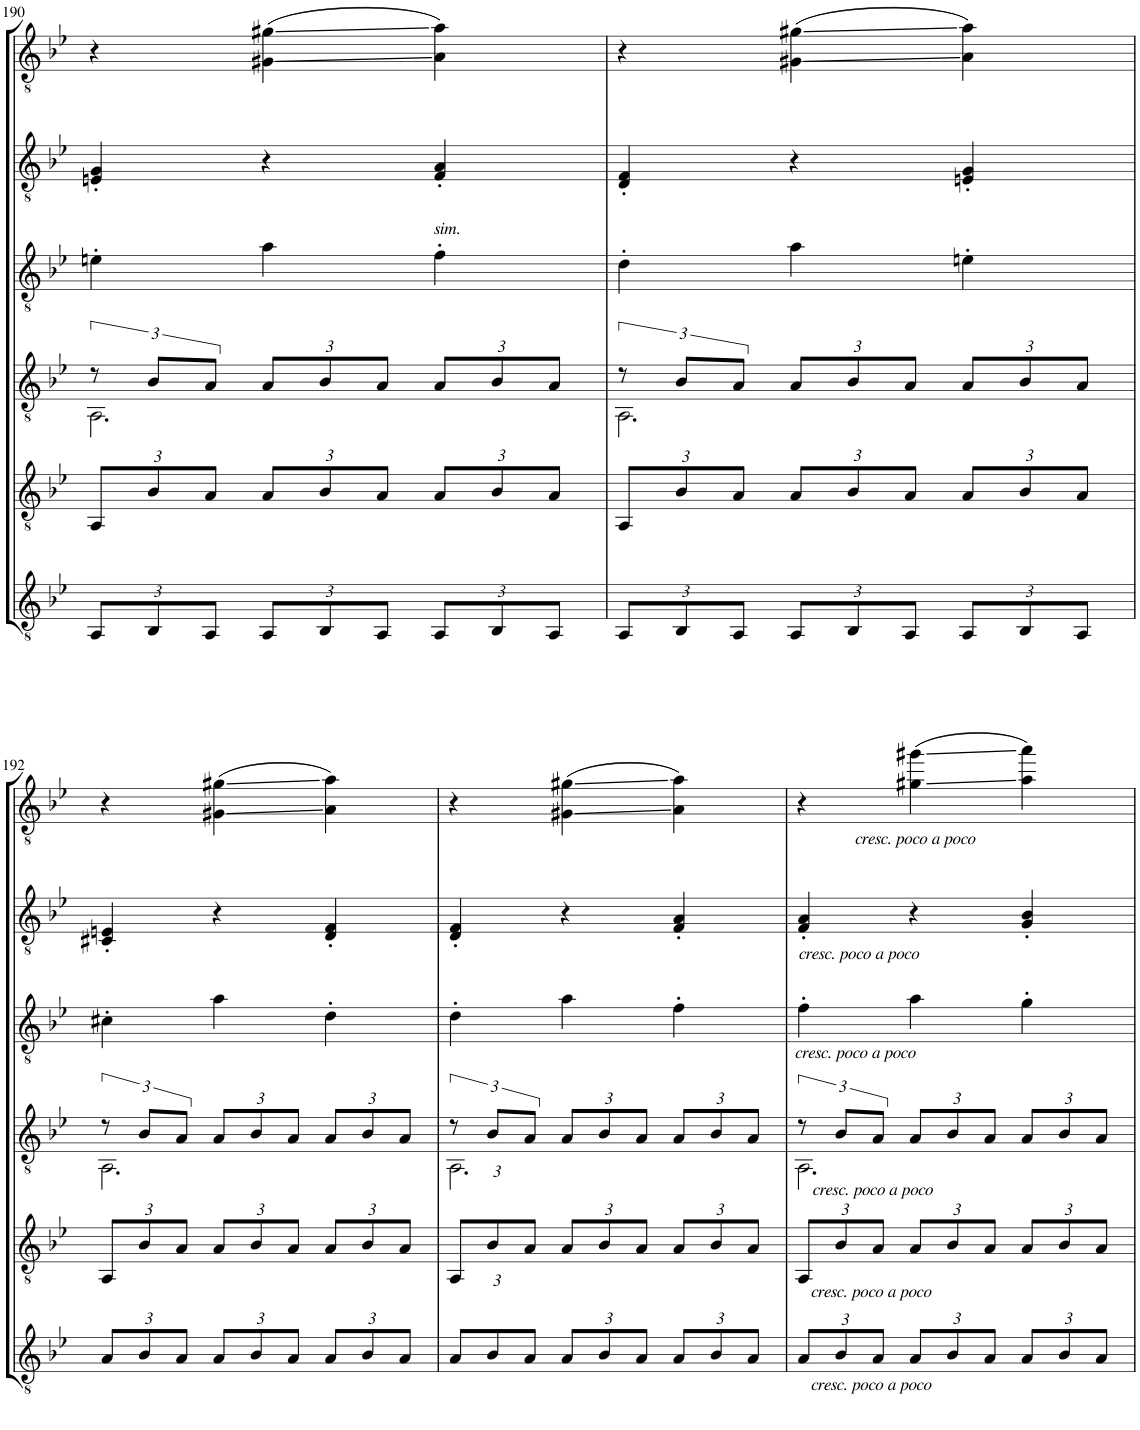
**kern	**kern	**kern	**kern	**kern	**kern
*part6	*part5	*part4	*part3	*part2	*part1
*staff6	*staff5	*staff4	*staff3	*staff2	*staff1
*I"C.G.	*I"Gtr.5	*I"Gtr.4	*I"Gtr.3	*I"Gtr.2	*I"Gtr.1
!!LO:PB:g=z
*clefGv2	*clefGv2	*clefGv2	*clefGv2	*clefGv2	*clefGv2
*k[b-e-]	*k[b-e-]	*k[b-e-]	*k[b-e-]	*k[b-e-]	*k[b-e-]
*M3/4	*M3/4	*M3/4	*M3/4	*M3/4	*M3/4
*Xbrackettup	*Xbrackettup	*	*	*	*
=190	=190	=190	=190	=190	=190
*	*	*^	*	*	*
12AA/L	12AA/L	12r	2.AA\	4en'\	4En/' 4G/'	4r
12BB-/	12B-/	12B-/L	.	.	.	.
12AA/J	12A/J	12A/J	.	.	.	.
*	*	*Xbrackettup	*	*	*	*
12AA/L	12A/L	12A/L	.	4a\	4r	(4G#X\ 4g#X\
12BB-/	12B-/	12B-/	.	.	.	.
12AA/J	12A/J	12A/J	.	.	.	.
!	!	!	!	!LO:TX:a:i:t=sim.	!	!
12AA/L	12A/L	12A/L	.	4f'\	4F/' 4A/'	4A\ 4a\)
12BB-/	12B-/	12B-/	.	.	.	.
12AA/J	12A/J	12A/J	.	.	.	.
=191	=191	=191	=191	=191	=191	=191
*	*	*brackettup	*	*	*	*
12AA/L	12AA/L	12r	2.AA\	4d'\	4D/' 4F/'	4r
12BB-/	12B-/	12B-/L	.	.	.	.
12AA/J	12A/J	12A/J	.	.	.	.
*	*	*Xbrackettup	*	*	*	*
12AA/L	12A/L	12A/L	.	4a\	4r	(4G#X\ 4g#X\
12BB-/	12B-/	12B-/	.	.	.	.
12AA/J	12A/J	12A/J	.	.	.	.
12AA/L	12A/L	12A/L	.	4en'\	4En/' 4G/'	4A\ 4a\)
12BB-/	12B-/	12B-/	.	.	.	.
12AA/J	12A/J	12A/J	.	.	.	.
!!LO:LB:g=z
=192	=192	=192	=192	=192	=192	=192
*	*	*brackettup	*	*	*	*
12A/L	12AA/L	12r	2.AA\	4c#X'\	4C#X/' 4En/'	4r
12B-/	12B-/	12B-/L	.	.	.	.
12A/J	12A/J	12A/J	.	.	.	.
*	*	*Xbrackettup	*	*	*	*
12A/L	12A/L	12A/L	.	4a\	4r	(4G#X\ 4g#X\
12B-/	12B-/	12B-/	.	.	.	.
12A/J	12A/J	12A/J	.	.	.	.
12A/L	12A/L	12A/L	.	4d'\	4D/' 4F/'	4A\ 4a\)
12B-/	12B-/	12B-/	.	.	.	.
12A/J	12A/J	12A/J	.	.	.	.
=193	=193	=193	=193	=193	=193	=193
*	*	*brackettup	*	*	*	*
12A/L	12AA/L	12r	2.AA\	4d'\	4D/' 4F/'	4r
12B-/	12B-/	12B-/L	.	.	.	.
12A/J	12A/J	12A/J	.	.	.	.
*	*	*Xbrackettup	*	*	*	*
12A/L	12A/L	12A/L	.	4a\	4r	(4G#X\ 4g#X\
12B-/	12B-/	12B-/	.	.	.	.
12A/J	12A/J	12A/J	.	.	.	.
12A/L	12A/L	12A/L	.	4f'\	4F/' 4A/'	4A\ 4a\)
12B-/	12B-/	12B-/	.	.	.	.
12A/J	12A/J	12A/J	.	.	.	.
=194	=194	=194	=194	=194	=194	=194
*	*	*brackettup	*	*	*	*
!	!	!	!	!	!LO:TX:b:i:t=cresc. poco a poco	!
!	!	!	!	!LO:TX:b:i:t=cresc. poco a poco	!	!
!	!	!LO:TX:b:i:t=cresc. poco a poco	!	!	!	!
!	!LO:TX:b:i:t=cresc. poco a poco	!	!	!	!	!
!LO:TX:b:i:t=cresc. poco a poco	!	!	!	!	!	!
12A/L	12AA/L	12r	2.AA\	4f'\	4F/' 4A/'	4r
12B-/	12B-/	12B-/L	.	.	.	.
12A/J	12A/J	12A/J	.	.	.	.
*	*	*Xbrackettup	*	*	*	*
!	!	!	!	!	!	!LO:TX:b:i:t=cresc. poco a poco
12A/L	12A/L	12A/L	.	4a\	4r	(4g#X\ 4gg#X\
12B-/	12B-/	12B-/	.	.	.	.
12A/J	12A/J	12A/J	.	.	.	.
12A/L	12A/L	12A/L	.	4g'\	4G/' 4B-/'	4a\ 4aa\)
12B-/	12B-/	12B-/	.	.	.	.
12A/J	12A/J	12A/J	.	.	.	.
*	*	*v	*v	*	*	*
=	=	=	=	=	=
*-	*-	*-	*-	*-	*-
